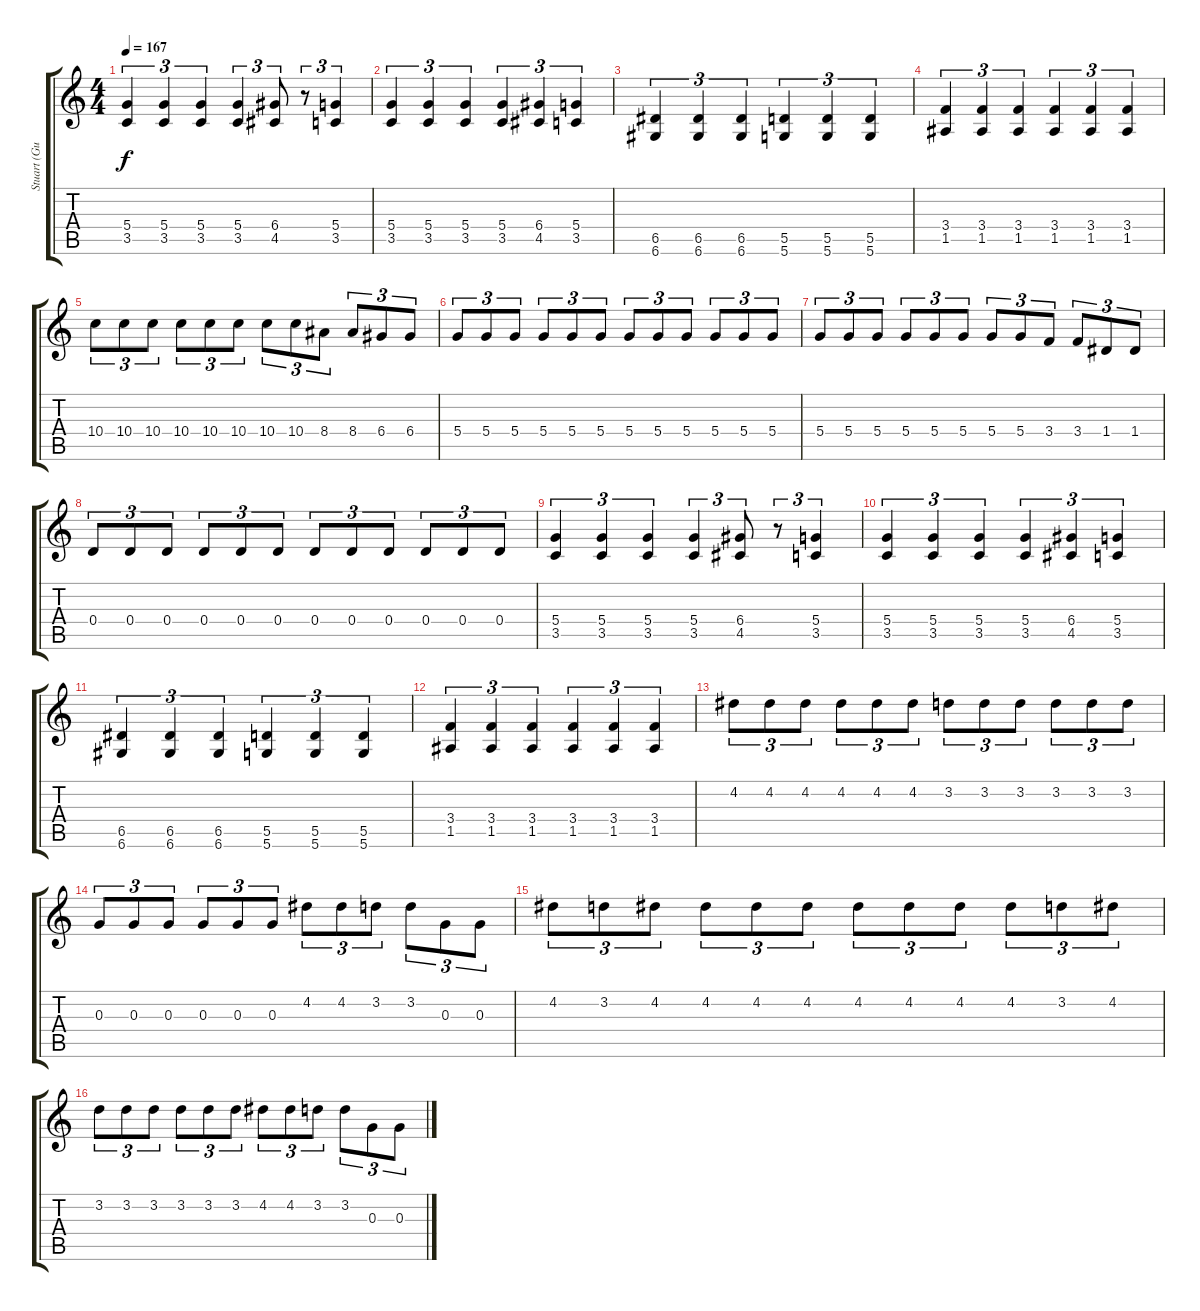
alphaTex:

\track ("Stuart (Guitar)" "Stuart (Gu") {instrument distortionguitar}
\staff {score tabs}
\tuning (E4 B3 G3 D3 A2 D2) {hide}
\ts (4 4)
\tempo 167
\clef g2
\ks c
(5.4 3.5).4{tu (3 2) dy f} (5.4 3.5).4{tu (3 2)} (5.4 3.5).4{tu (3 2)} (5.4 3.5).4{tu (3 2)} (6.4 4.5).8{tu (3 2)} r.8{tu (3 2)} (5.4 3.5).4{tu (3 2)} |
(5.4 3.5).4{tu (3 2)} (5.4 3.5).4{tu (3 2)} (5.4 3.5).4{tu (3 2)} (5.4 3.5).4{tu (3 2)} (6.4 4.5).4{tu (3 2)} (5.4 3.5).4{tu (3 2)} |
(6.5 6.6).4{tu (3 2)} (6.5 6.6).4{tu (3 2)} (6.5 6.6).4{tu (3 2)} (5.5 5.6).4{tu (3 2)} (5.5 5.6).4{tu (3 2)} (5.5 5.6).4{tu (3 2)} |
(3.4 1.5).4{tu (3 2)} (3.4 1.5).4{tu (3 2)} (3.4 1.5).4{tu (3 2)} (3.4 1.5).4{tu (3 2)} (3.4 1.5).4{tu (3 2)} (3.4 1.5).4{tu (3 2)} |
10.4.8{tu (3 2)} 10.4.8{tu (3 2)} 10.4.8{tu (3 2)} 10.4.8{tu (3 2)} 10.4.8{tu (3 2)} 10.4.8{tu (3 2)} 10.4.8{tu (3 2)} 10.4.8{tu (3 2)} 8.4.8{tu (3 2)} 8.4.8{tu (3 2)} 6.4.8{tu (3 2)} 6.4.8{tu (3 2)} |
5.4.8{tu (3 2)} 5.4.8{tu (3 2)} 5.4.8{tu (3 2)} 5.4.8{tu (3 2)} 5.4.8{tu (3 2)} 5.4.8{tu (3 2)} 5.4.8{tu (3 2)} 5.4.8{tu (3 2)} 5.4.8{tu (3 2)} 5.4.8{tu (3 2)} 5.4.8{tu (3 2)} 5.4.8{tu (3 2)} |
5.4.8{tu (3 2)} 5.4.8{tu (3 2)} 5.4.8{tu (3 2)} 5.4.8{tu (3 2)} 5.4.8{tu (3 2)} 5.4.8{tu (3 2)} 5.4.8{tu (3 2)} 5.4.8{tu (3 2)} 3.4.8{tu (3 2)} 3.4.8{tu (3 2)} 1.4.8{tu (3 2)} 1.4.8{tu (3 2)} |
0.4.8{tu (3 2)} 0.4.8{tu (3 2)} 0.4.8{tu (3 2)} 0.4.8{tu (3 2)} 0.4.8{tu (3 2)} 0.4.8{tu (3 2)} 0.4.8{tu (3 2)} 0.4.8{tu (3 2)} 0.4.8{tu (3 2)} 0.4.8{tu (3 2)} 0.4.8{tu (3 2)} 0.4.8{tu (3 2)} |
(5.4 3.5).4{tu (3 2)} (5.4 3.5).4{tu (3 2)} (5.4 3.5).4{tu (3 2)} (5.4 3.5).4{tu (3 2)} (6.4 4.5).8{tu (3 2)} r.8{tu (3 2)} (5.4 3.5).4{tu (3 2)} |
(5.4 3.5).4{tu (3 2)} (5.4 3.5).4{tu (3 2)} (5.4 3.5).4{tu (3 2)} (5.4 3.5).4{tu (3 2)} (6.4 4.5).4{tu (3 2)} (5.4 3.5).4{tu (3 2)} |
(6.5 6.6).4{tu (3 2)} (6.5 6.6).4{tu (3 2)} (6.5 6.6).4{tu (3 2)} (5.5 5.6).4{tu (3 2)} (5.5 5.6).4{tu (3 2)} (5.5 5.6).4{tu (3 2)} |
(3.4 1.5).4{tu (3 2)} (3.4 1.5).4{tu (3 2)} (3.4 1.5).4{tu (3 2)} (3.4 1.5).4{tu (3 2)} (3.4 1.5).4{tu (3 2)} (3.4 1.5).4{tu (3 2)} |
4.2.8{tu (3 2)} 4.2.8{tu (3 2)} 4.2.8{tu (3 2)} 4.2.8{tu (3 2)} 4.2.8{tu (3 2)} 4.2.8{tu (3 2)} 3.2.8{tu (3 2)} 3.2.8{tu (3 2)} 3.2.8{tu (3 2)} 3.2.8{tu (3 2)} 3.2.8{tu (3 2)} 3.2.8{tu (3 2)} |
0.3.8{tu (3 2)} 0.3.8{tu (3 2)} 0.3.8{tu (3 2)} 0.3.8{tu (3 2)} 0.3.8{tu (3 2)} 0.3.8{tu (3 2)} 4.2.8{tu (3 2)} 4.2.8{tu (3 2)} 3.2.8{tu (3 2)} 3.2.8{tu (3 2)} 0.3.8{tu (3 2)} 0.3.8{tu (3 2)} |
4.2.8{tu (3 2)} 3.2.8{tu (3 2)} 4.2.8{tu (3 2)} 4.2.8{tu (3 2)} 4.2.8{tu (3 2)} 4.2.8{tu (3 2)} 4.2.8{tu (3 2)} 4.2.8{tu (3 2)} 4.2.8{tu (3 2)} 4.2.8{tu (3 2)} 3.2.8{tu (3 2)} 4.2.8{tu (3 2)} |
3.2.8{tu (3 2)} 3.2.8{tu (3 2)} 3.2.8{tu (3 2)} 3.2.8{tu (3 2)} 3.2.8{tu (3 2)} 3.2.8{tu (3 2)} 4.2.8{tu (3 2)} 4.2.8{tu (3 2)} 3.2.8{tu (3 2)} 3.2.8{tu (3 2)} 0.3.8{tu (3 2)} 0.3.8{tu (3 2)}
